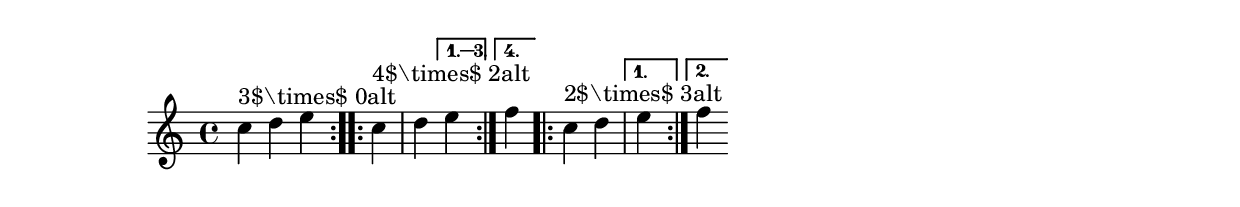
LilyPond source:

\version "2.3.17"

\header{
texidoc="
Volta (Semi folded) behavior.  Voltas can start on non-barline moments.
If they don't barlines should still be shown.
"
}

%  no alts.
\score {
   \context Voice \relative c'' {
    % repeat non aligning with barlines.
    \repeat volta 3 { c^"3$\\times$ 0alt" d e }
    % less alts than body
    \repeat volta 4 { c^"4$\\times$ 2alt" d } \alternative { e f }
    % more alts than body
    \repeat volta 2 { c^"2$\\times$ 3alt" d } \alternative { e f g }
  }
  \paper {}
  \midi {}
}


